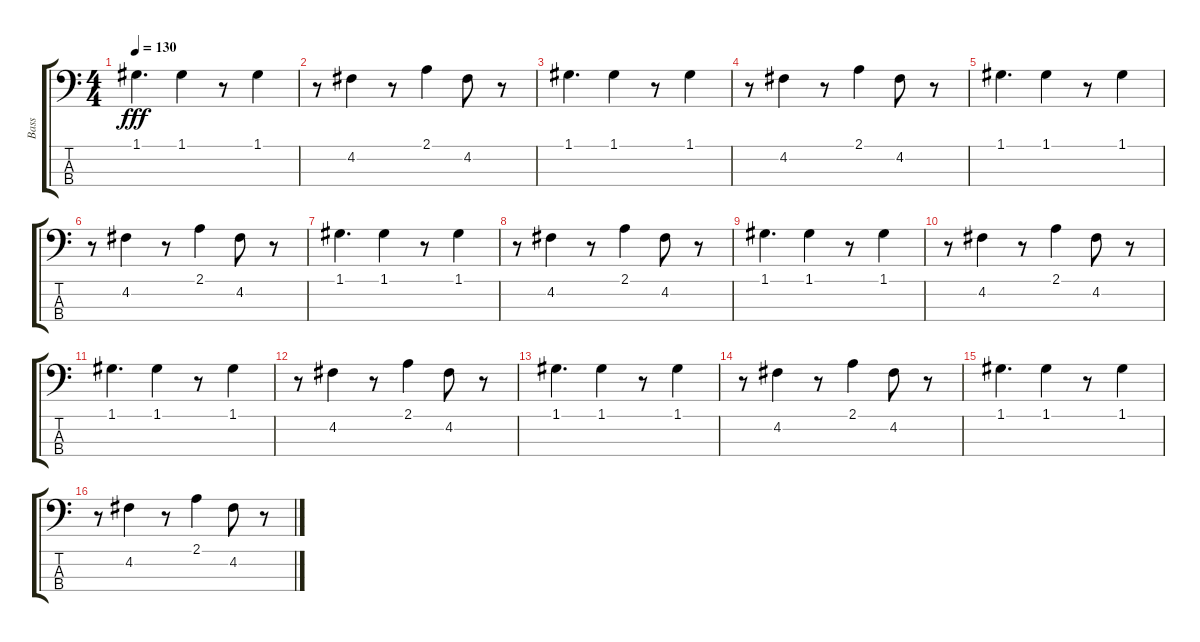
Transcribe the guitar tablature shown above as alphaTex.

\track ("Bass" "Bass") {instrument electricbassfinger}
\staff {score tabs}
\tuning (G2 D2 A1 E1) {hide}
\ts (4 4)
\tempo 130
\clef f4
\ks c
1.1.4{d dy fff} 1.1.4 r.8 1.1.4 |
r.8 4.2.4 r.8 2.1.4 4.2.8 r.8 |
1.1.4{d} 1.1.4 r.8 1.1.4 |
r.8 4.2.4 r.8 2.1.4 4.2.8 r.8 |
1.1.4{d} 1.1.4 r.8 1.1.4 |
r.8 4.2.4 r.8 2.1.4 4.2.8 r.8 |
1.1.4{d} 1.1.4 r.8 1.1.4 |
r.8 4.2.4 r.8 2.1.4 4.2.8 r.8 |
1.1.4{d} 1.1.4 r.8 1.1.4 |
r.8 4.2.4 r.8 2.1.4 4.2.8 r.8 |
1.1.4{d} 1.1.4 r.8 1.1.4 |
r.8 4.2.4 r.8 2.1.4 4.2.8 r.8 |
1.1.4{d} 1.1.4 r.8 1.1.4 |
r.8 4.2.4 r.8 2.1.4 4.2.8 r.8 |
1.1.4{d} 1.1.4 r.8 1.1.4 |
r.8 4.2.4 r.8 2.1.4 4.2.8 r.8
